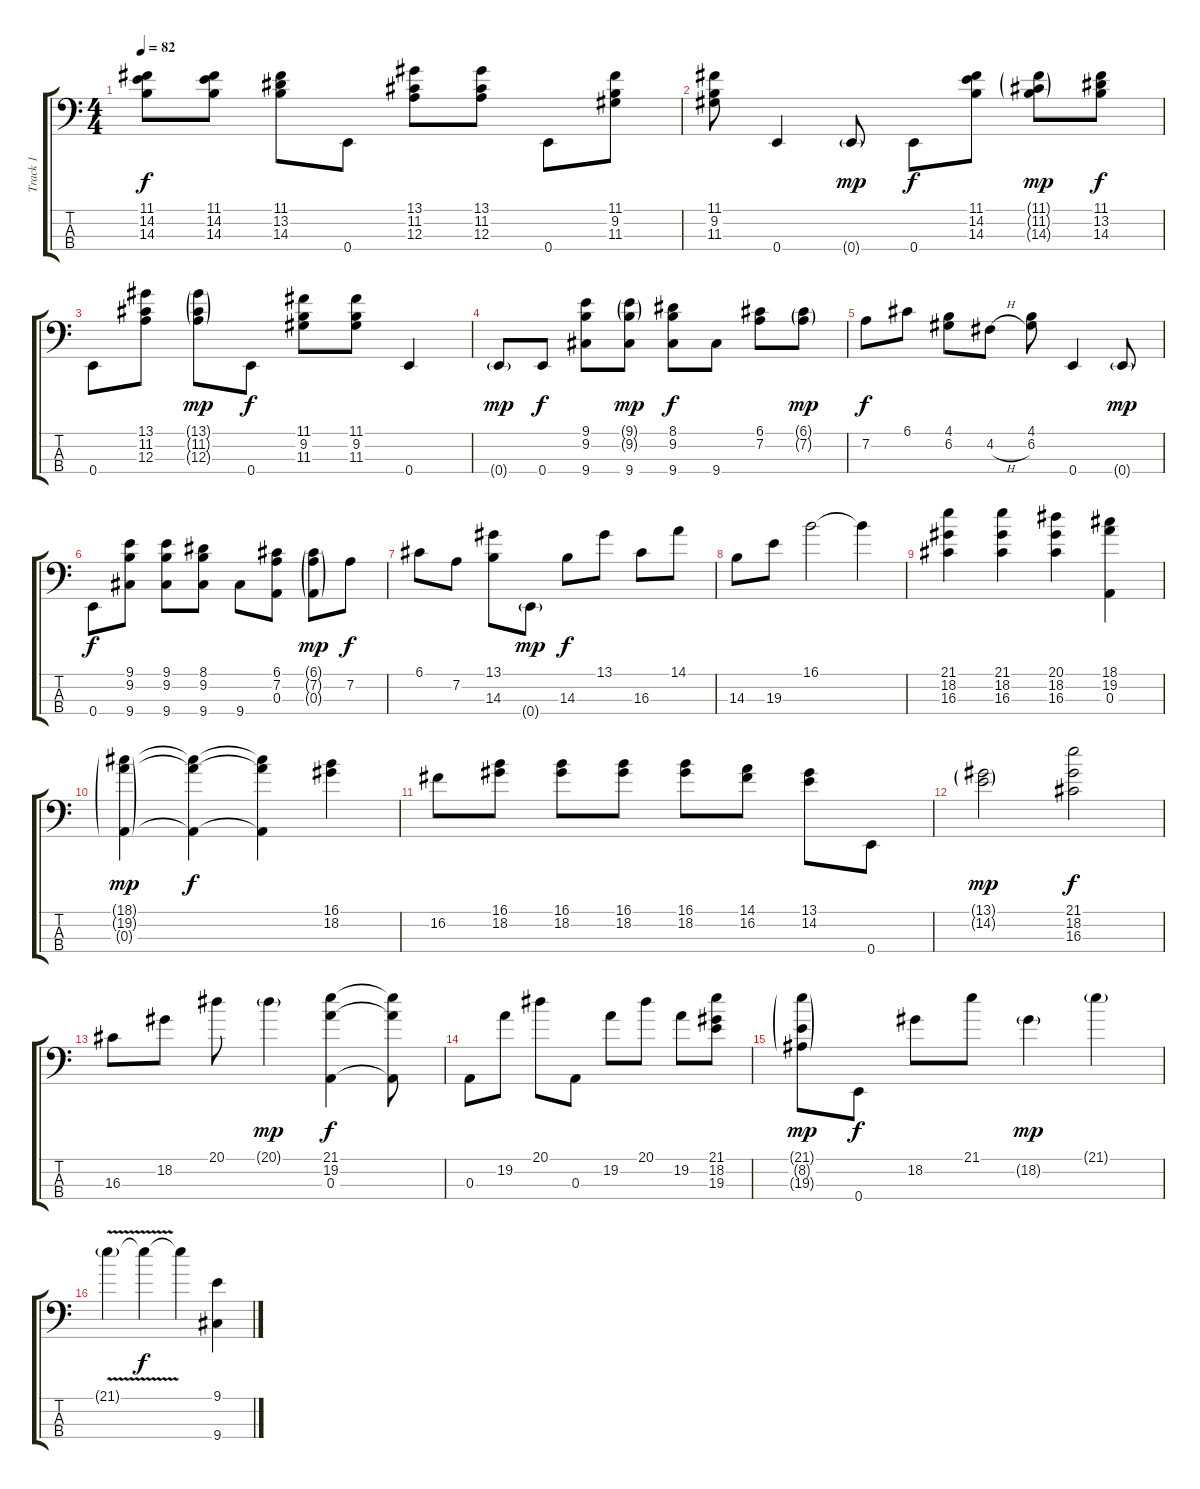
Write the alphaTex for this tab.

\track ("Track 1" "Track 1") {instrument electricbassfinger}
\staff {score tabs}
\tuning (G2 D2 A1 E1) {hide}
\ts (4 4)
\tempo 82
\clef f4
\ks c
(11.1 14.2 14.3).8{dy f instrument electricbassfinger} (11.1 14.2 14.3).8 (11.1 13.2 14.3).8 0.4.8 (13.1 11.2 12.3).8 (13.1 11.2 12.3).8 0.4.8 (11.1 9.2 11.3).8 |
(11.1 9.2 11.3).8 0.4.4 0.4{g}.8{dy mp} 0.4.8{dy f} (11.1 14.2 14.3).8 (11.1{g} 11.2{g} 14.3{g}).8{dy mp} (11.1 13.2 14.3).8{dy f} |
0.4.8 (13.1 11.2 12.3).8 (13.1{g} 11.2{g} 12.3{g}).8{dy mp} 0.4.8{dy f} (11.1 9.2 11.3).8 (11.1 9.2 11.3).8 0.4.4 |
0.4{g}.8{dy mp} 0.4.8{dy f} (9.1 9.2 9.4).8 (9.1{g} 9.2{g} 9.4).8{dy mp} (8.1 9.2 9.4).8{dy f} 9.4.8 (6.1 7.2).8 (6.1{g} 7.2{g}).8{dy mp} |
7.2.8{dy f} 6.1.8 (4.1 6.2).8 4.2{h}.8 (4.1 6.2).8 0.4.4 0.4{g}.8{dy mp} |
0.4.8{dy f} (9.1 9.2 9.4).8 (9.1 9.2 9.4).8 (8.1 9.2 9.4).8 9.4.8 (6.1 7.2 0.3).8 (6.1{g} 7.2{g} 0.3{g}).8{dy mp} 7.2.8{dy f} |
6.1.8 7.2.8 (13.1 14.3).8 0.4{g}.8{dy mp} 14.3.8{dy f} 13.1.8 16.3.8 14.1.8 |
14.3.8 19.3.8 16.1.2 16.1{t}.4 |
(21.1 18.2 16.3).4 (21.1 18.2 16.3).4 (20.1 18.2 16.3).4 (18.1 19.2 0.3).4 |
(18.1{g} 19.2{g} 0.3{g}).4{dy mp} (18.1{t} 19.2{t} 0.3{t}).4{dy f} (18.1{t} 19.2{t} 0.3{t}).4 (16.1 18.2).4 |
16.2.8 (16.1 18.2).8 (16.1 18.2).8 (16.1 18.2).8 (16.1 18.2).8 (14.1 16.2).8 (13.1 14.2).8 0.4.8 |
(13.1{g} 14.2{g}).2{dy mp} (21.1 18.2 16.3).2{dy f} |
16.3.8 18.2.8 20.1.8 20.1{g}.4{dy mp} (21.1 19.2 0.3).4{dy f} (21.1{t} 19.2{t} 0.3{t}).8 |
0.3.8 19.2.8 20.1.8 0.3.8 19.2.8 20.1.8 19.2.8 (21.1 18.2 19.3).8 |
(21.1{g} 8.2{g} 19.3{g}).8{dy mp} 0.4.8{dy f} 18.2.8 21.1.8 18.2{g}.4{dy mp} 21.1{g}.4 |
21.1{v g}.4 21.1{t}.4{dy f} 21.1{t}.4 (9.1 9.4).4
